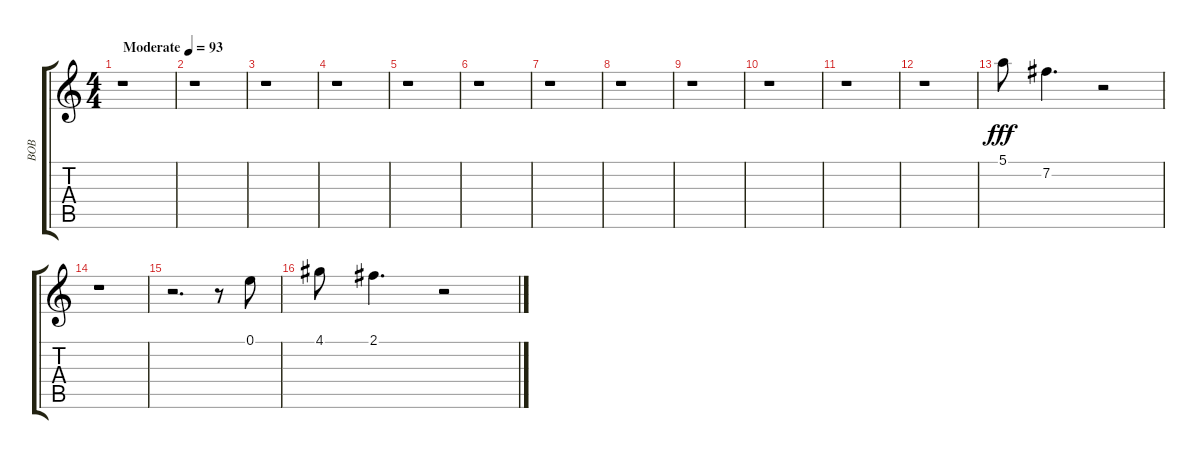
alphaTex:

\track ("BOB" "BOB") {instrument overdrivenguitar}
\staff {score tabs}
\tuning (E4 B3 G3 D3 A2 E2) {hide}
\ts (4 4)
\tempo (93 "Moderate")
\clef g2
\ks c
r.1{dy fff instrument overdrivenguitar} |
r.1 |
r.1 |
r.1 |
r.1 |
r.1 |
r.1 |
r.1 |
r.1 |
r.1 |
r.1 |
r.1 |
5.1.8 7.2.4{d} r.2 |
r.1 |
r.2{d} r.8 0.1.8 |
4.1.8 2.1.4{d} r.2
